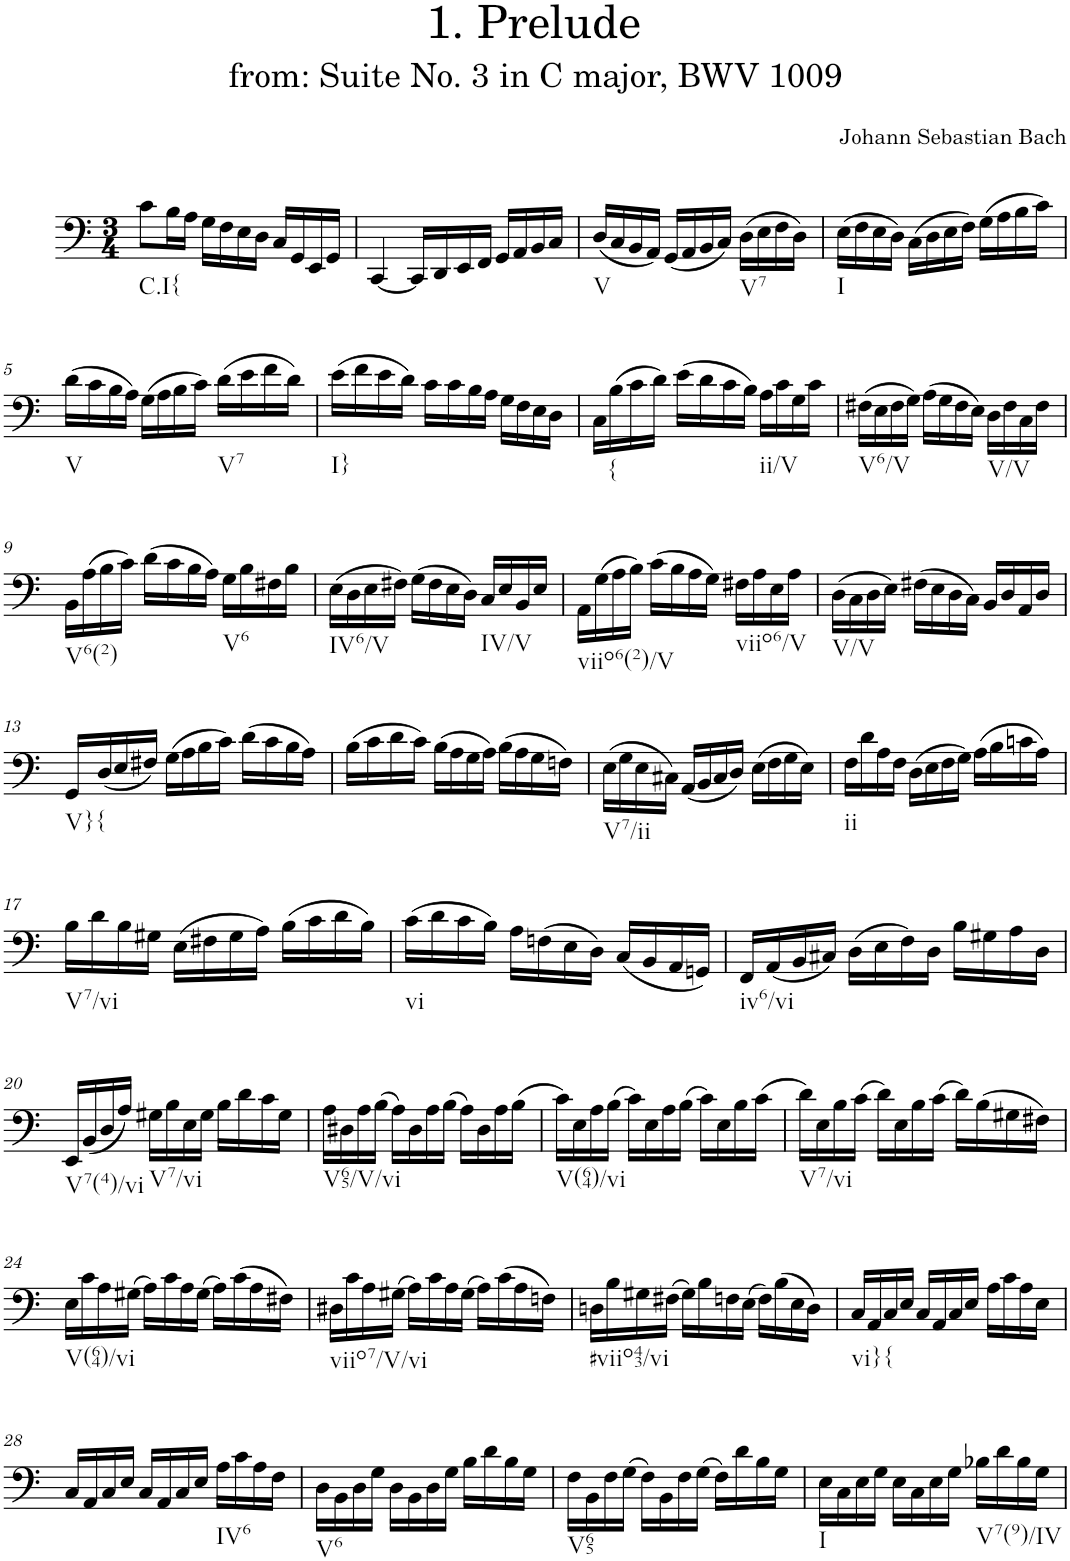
**kern
*part1
*staff1
*I"Piano
*I'Pno.
*clefF4
*k[]
*M3/4
=1
!LO:TX:b:t=C.I{
8c\L
16B\L
16A\JJ
16G\LL
16F\
16E\
16D\JJ
16C/LL
16GG/
16EE/
16GG/JJ
=2
[4CC/
16CC/LL]
16DD/
16EE/
16FF/JJ
16GG/LL
16AA/
16BB/
16C/JJ
=3
!LO:TX:b:t=V
(16D/LL
16C/
16BB/
16AA/JJ)
(16GG/LL
16AA/
16BB/
16C/JJ)
!LO:TX:b:t=V7
(16D\LL
16E\
16F\
16D\JJ)
=4
!LO:TX:b:t=I
(16E\LL
16F\
16E\
16D\JJ)
(16C\LL
16D\
16E\
16F\JJ)
(16G\LL
16A\
16B\
16c\JJ)
!!LO:LB:g=z
=5
!LO:TX:b:t=V
(16d\LL
16c\
16B\
16A\JJ)
(16G\LL
16A\
16B\
16c\JJ)
!LO:TX:b:t=V7
(16d\LL
16e\
16f\
16d\JJ)
=6
!LO:TX:b:t=I}
(16e\LL
16f\
16e\
16d\JJ)
16c\LL
16c\
16B\
16A\JJ
16G\LL
16F\
16E\
16D\JJ
=7
16C\LL
!LO:TX:b:t={
(16B\
16c\
16d\JJ)
(16e\LL
16d\
16c\
16B\JJ)
!LO:TX:b:t=ii/V
16A\LL
16c\
16G\
16c\JJ
=8
!LO:TX:b:t=V6/V
(16F#X\LL
16E\
16F#\
16G\JJ)
(16A\LL
16G\
16F#\
16E\JJ)
!LO:TX:b:t=V/V
16D\LL
16F#\
16C\
16F#\JJ
!!LO:LB:g=z
=9
!LO:TX:b:t=V6(2)
16BB\LL
(16A\
16B\
16c\JJ)
(16d\LL
16c\
16B\
16A\JJ)
!LO:TX:b:t=V6
16G\LL
16B\
16F#X\
16B\JJ
=10
!LO:TX:b:t=IV6/V
(16E\LL
16D\
16E\
16F#X\JJ)
(16G\LL
16F#\
16E\
16D\JJ)
!LO:TX:b:t=IV/V
16C/LL
16E/
16BB/
16E/JJ
=11
!LO:TX:b:t=viio6(2)/V
16AA\LL
(16G\
16A\
16B\JJ)
(16c\LL
16B\
16A\
16G\JJ)
!LO:TX:b:t=viio6/V
16F#X\LL
16A\
16E\
16A\JJ
=12
!LO:TX:b:t=V/V
(16D\LL
16C\
16D\
16E\JJ)
(16F#X\LL
16E\
16D\
16C\JJ)
16BB/LL
16D/
16AA/
16D/JJ
!!LO:LB:g=z
=13
!LO:TX:b:t=V}
16GG/LL
!LO:TX:b:t={
(16D/
16E/
16F#X/JJ)
(16G\LL
16A\
16B\
16c\JJ)
(16d\LL
16c\
16B\
16A\JJ)
=14
(16B\LL
16c\
16d\
16c\JJ)
(16B\LL
16A\
16G\
16A\JJ)
(16B\LL
16A\
16G\
16Fn\JJ)
=15
!LO:TX:b:t=V7/ii
(16E\LL
16G\
16E\
16C#X\JJ)
(16AA/LL
16BB/
16C#/
16D/JJ)
(16E\LL
16F\
16G\
16E\JJ)
=16
!LO:TX:b:t=ii
16F\LL
16d\
16A\
16F\JJ
(16D\LL
16E\
16F\
16G\JJ)
(16A\LL
16B\
16cn\
16A\JJ)
!!LO:LB:g=z
=17
!LO:TX:b:t=V7/vi
16B\LL
16d\
16B\
16G#X\JJ
(16E\LL
16F#X\
16G#\
16A\JJ)
(16B\LL
16c\
16d\
16B\JJ)
=18
!LO:TX:b:t=vi
(16c\LL
16d\
16c\
16B\JJ)
16A\LL
(16Fn\
16E\
16D\JJ)
(16C/LL
16BB/
16AA/
16GGn/JJ)
=19
!LO:TX:b:t=iv6/vi
16FF/LL
(16AA/
16BB/
16C#X/JJ)
(16D\LL
16E\
16F\)
16D\JJ
16B\LL
16G#X\
16A\
16D\JJ
!!LO:LB:g=z
=20
!LO:TX:b:t=V7(4)/vi
16EE/LL
(16BB/
16D/
16A/JJ)
!LO:TX:b:t=V7/vi
16G#X\LL
16B\
16E\
16G#\JJ
16B\LL
16d\
16c\
16G#\JJ
=21
!LO:TX:b:t=V65/V/vi
16A\LL
16D#X\
16A\
(16B\JJ
16A\LL)
16D#\
16A\
(16B\JJ
16A\LL)
16D#\
16A\
(16B\JJ
=22
!LO:TX:b:t=V(64)/vi
16c\LL)
16E\
16A\
(16B\JJ
16c\LL)
16E\
16A\
(16B\JJ
16c\LL)
16E\
16B\
(16c\JJ
=23
!LO:TX:b:t=V7/vi
16d\LL)
16E\
16B\
(16c\JJ
16d\LL)
16E\
16B\
(16c\JJ
16d\LL)
(16B\
16G#X\
16F#X\JJ)
!!LO:LB:g=z
=24
!LO:TX:b:t=V(64)/vi
16E\LL
16c\
16A\
(16G#X\JJ
16A\LL)
16c\
16A\
(16G#\JJ
16A\LL)
(16c\
16A\
16F#X\JJ)
=25
!LO:TX:b:t=viio7/V/vi
16D#X\LL
16c\
16A\
(16G#X\JJ
16A\LL)
16c\
16A\
(16G#\JJ
16A\LL)
(16c\
16A\
16Fn\JJ)
=26
!LO:TX:b:t=#viio43/vi
16Dn\LL
16B\
16G#X\
(16F#X\JJ
16G#\LL)
16B\
16Fn\
(16E\JJ
16F\LL)
(16B\
16E\
16D\JJ)
=27
!LO:TX:b:t=vi}{
16C/LL
16AA/
16C/
16E/JJ
16C/LL
16AA/
16C/
16E/JJ
16A\LL
16c\
16A\
16E\JJ
!!LO:LB:g=z
=28
16C/LL
16AA/
16C/
16E/JJ
16C/LL
16AA/
16C/
16E/JJ
!LO:TX:b:t=IV6
16A\LL
16c\
16A\
16F\JJ
=29
!LO:TX:b:t=V6
16D\LL
16BB\
16D\
16G\JJ
16D\LL
16BB\
16D\
16G\JJ
16B\LL
16d\
16B\
16G\JJ
=30
!LO:TX:b:t=V65
16F\LL
16BB\
16F\
(16G\JJ
16F\LL)
16BB\
16F\
(16G\JJ
16F\LL)
16d\
16B\
16G\JJ
=31
!LO:TX:b:t=I
16E\LL
16C\
16E\
16G\JJ
16E\LL
16C\
16E\
16G\JJ
!LO:TX:b:t=V7(9)/IV
16B-X\LL
16d\
16B-\
16G\JJ
=
*-
